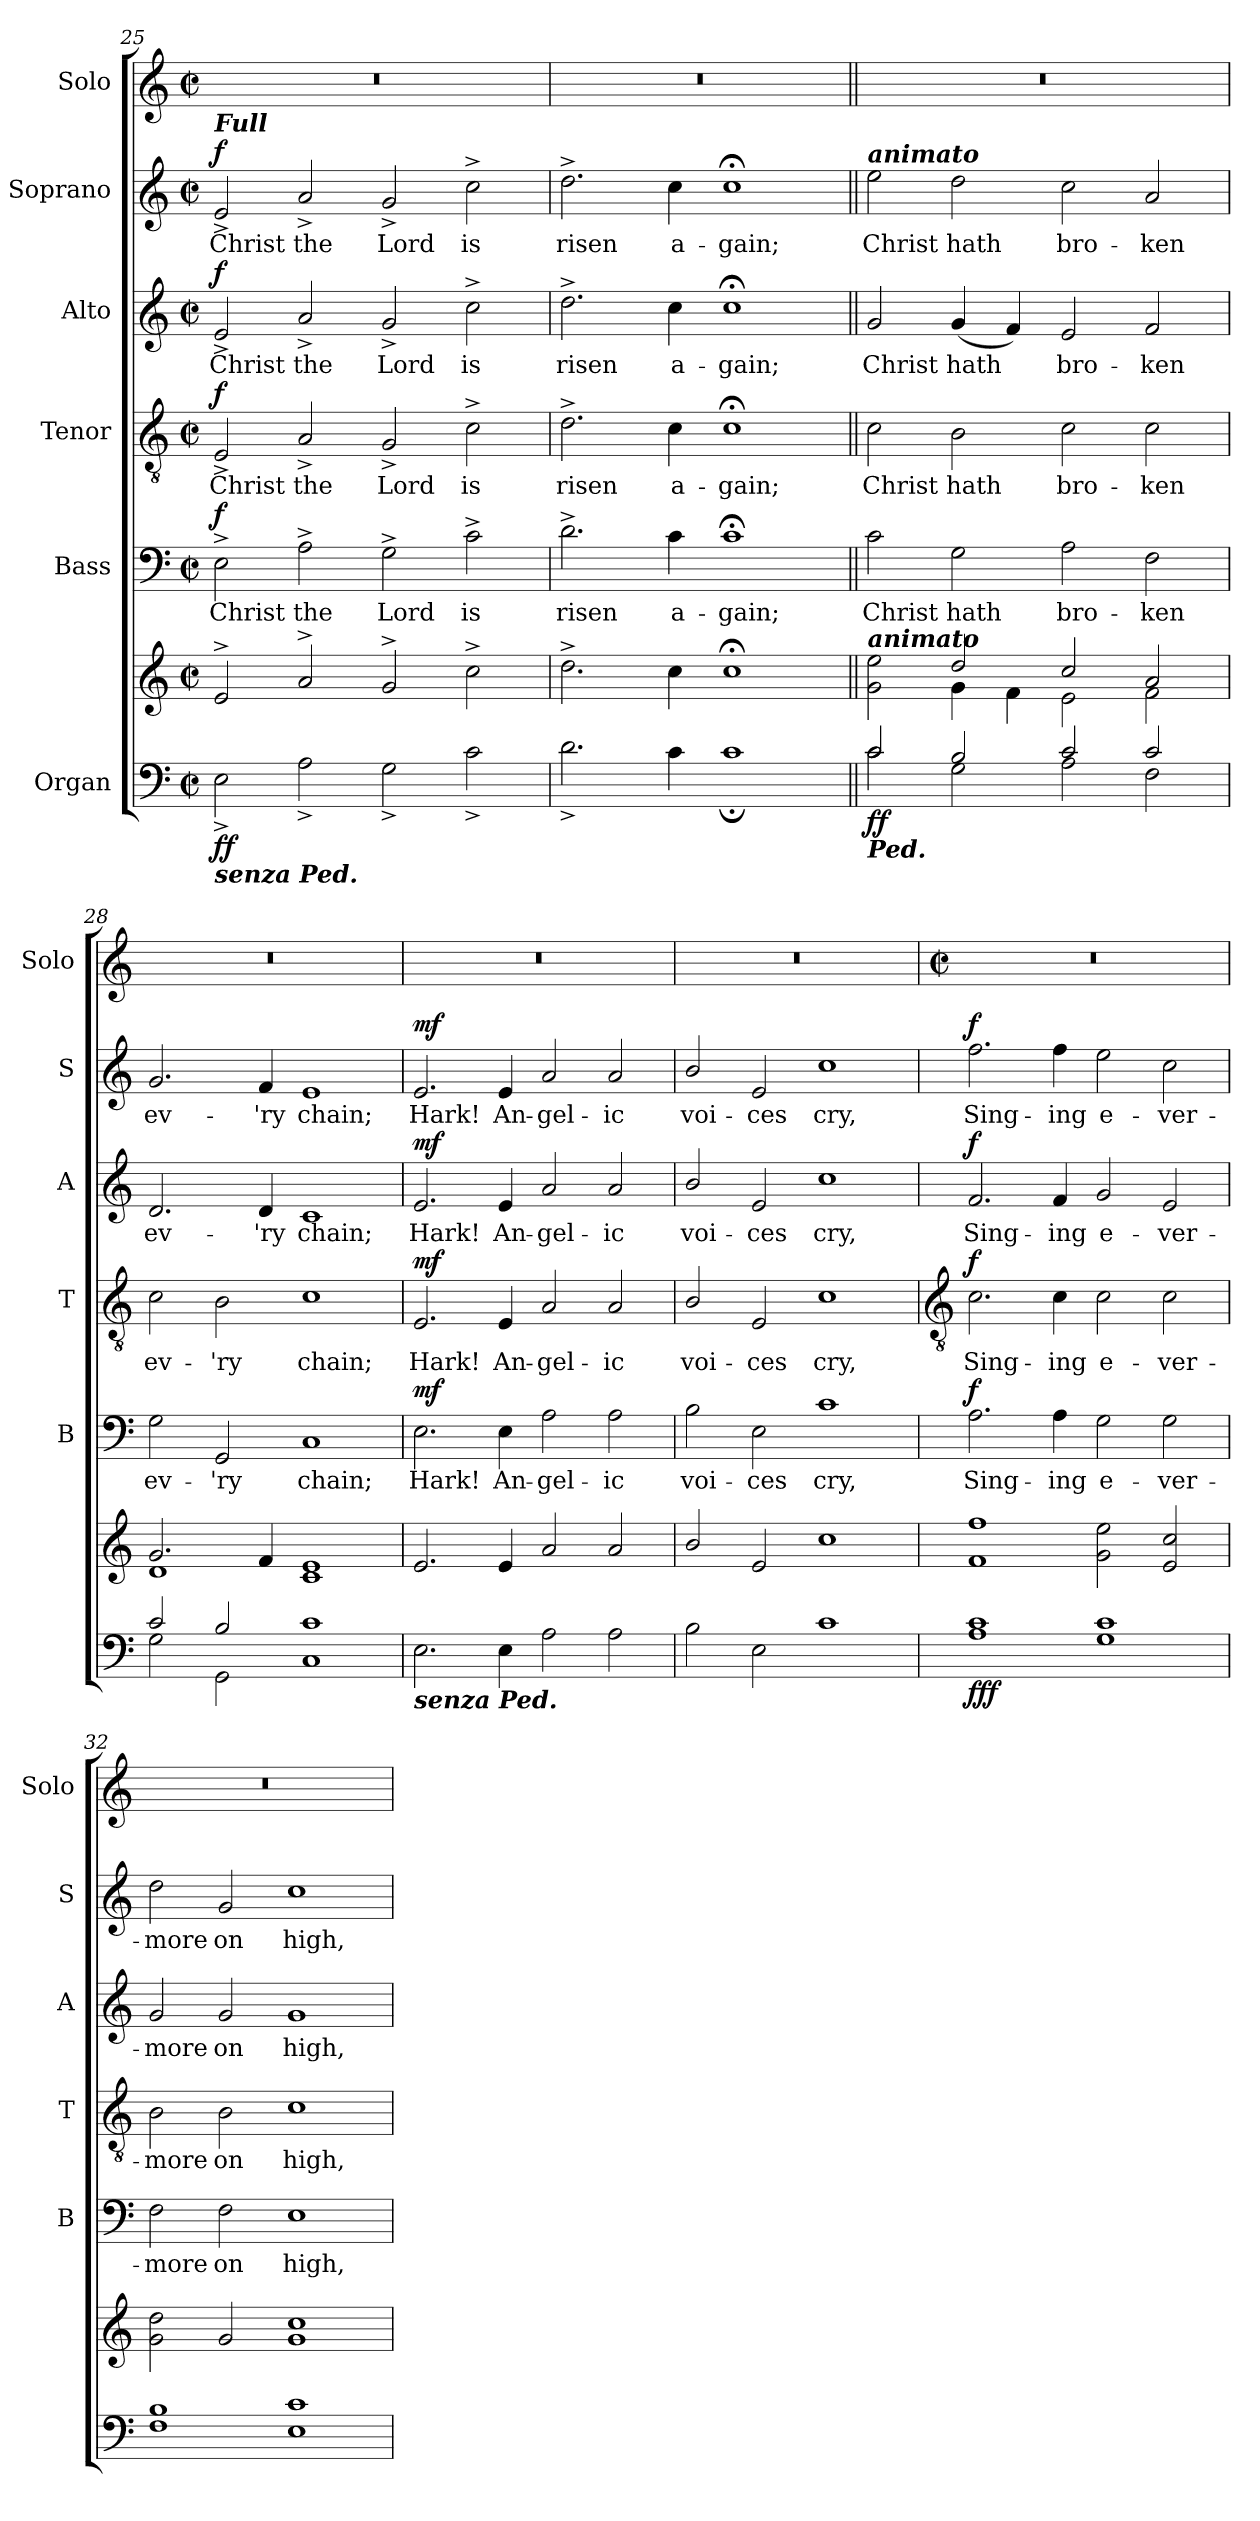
**kern	**kern	**dynam	**kern	**text	**dynam	**kern	**text	**dynam	**kern	**text	**dynam	**kern	**text	**dynam	**kern
*part6	*part6	*part6	*part5	*part5	*part5	*part4	*part4	*part4	*part3	*part3	*part3	*part2	*part2	*part2	*part1
*staff7	*staff6	*staff6/7	*staff5	*staff5	*staff5	*staff4	*staff4	*staff4	*staff3	*staff3	*staff3	*staff2	*staff2	*staff2	*staff1
*I"Organ	*	*	*I"Bass	*	*	*I"Tenor	*	*	*I"Alto	*	*	*I"Soprano	*	*	*I"Solo
*	*	*	*I'B	*	*	*I'T	*	*	*I'A	*	*	*I'S	*	*	*I'Solo
!!LO:LB:g=z
*clefF4	*clefG2	*	*clefF4	*	*	*clefGv2	*	*	*clefG2	*	*	*clefG2	*	*	*clefG2
*k[]	*k[]	*	*k[]	*	*	*k[]	*	*	*k[]	*	*	*k[]	*	*	*k[]
*C:	*C:	*	*C:	*	*	*C:	*	*	*C:	*	*	*C:	*	*	*C:
*M4/2	*M4/2	*	*M4/2	*	*	*M4/2	*	*	*M4/2	*	*	*M4/2	*	*	*M4/2
*met(c|)	*met(c|)	*	*met(c|)	*	*	*met(c|)	*	*	*met(c|)	*	*	*met(c|)	*	*	*met(c|)
=25	=25	=25	=25	=25	=25	=25	=25	=25	=25	=25	=25	=25	=25	=25	=25
*^	*^	*	*	*	*	*	*	*	*	*	*	*	*	*	*
!	!	!	!	!	!	!	!	!	!	!	!	!	!	!LO:TX:a:Bi:t=Full	!	!	!
!LO:TX:b:Bi:t=senza Ped.	!	!	!	!	!	!	!	!	!	!	!	!	!	!	!	!	!
!	!	!	!	!LO:DY:b=2	!	!LO:LY:b	!	!	!LO:LY:b	!	!	!LO:LY:b	!	!	!LO:LY:b	!	!
!	!	!	!	!LO:DY:n=1:b	!	!	!LO:DY:b	!	!	!LO:DY:b	!	!	!LO:DY:b	!	!	!LO:DY:b	!
0ryy	2E^\	2e^/	0ryy	f f	2E^	Christ	f	2E^	Christ	f	2e^	Christ	f	2e^	Christ	f	0r
!	!	!	!	!	!	!LO:LY:b	!	!	!LO:LY:b	!	!	!LO:LY:b	!	!	!LO:LY:b	!	!
.	2A^\	2a^/	.	.	2A^	the	.	2A^	the	.	2a^	the	.	2a^	the	.	.
!	!	!	!	!	!	!LO:LY:b	!	!	!LO:LY:b	!	!	!LO:LY:b	!	!	!LO:LY:b	!	!
.	2G^\	2g^/	.	.	2G^	Lord	.	2G^	Lord	.	2g^	Lord	.	2g^	Lord	.	.
!	!	!	!	!	!	!LO:LY:b	!	!	!LO:LY:b	!	!	!LO:LY:b	!	!	!LO:LY:b	!	!
.	2c^\	2cc^\	.	.	2c^	is	.	2c^	is	.	2cc^	is	.	2cc^	is	.	.
=26	=26	=26	=26	=26	=26	=26	=26	=26	=26	=26	=26	=26	=26	=26	=26	=26	=26
!	!	!	!	!	!	!LO:LY:b	!	!	!LO:LY:b	!	!	!LO:LY:b	!	!	!LO:LY:b	!	!
0ryy	2.d^\	2.dd^\	0ryy	.	2.d^	risen	.	2.d^	risen	.	2.dd^	risen	.	2.dd^	risen	.	0r
!	!	!	!	!	!	!LO:LY:b	!	!	!LO:LY:b	!	!	!LO:LY:b	!	!	!LO:LY:b	!	!
.	4c\	4cc\	.	.	4c	a-	.	4c	a-	.	4cc	a-	.	4cc	a-	.	.
!	!	!	!	!	!	!LO:LY:b	!	!	!LO:LY:b	!	!	!LO:LY:b	!	!	!LO:LY:b	!	!
.	1c;\	1cc;</	.	.	1c;<	-gain;	.	1c;<	-gain;	.	1cc;<	-gain;	.	1cc;<	-gain;	.	.
=27||	=27||	=27||	=27||	=27||	=27||	=27||	=27||	=27||	=27||	=27||	=27||	=27||	=27||	=27||	=27||	=27||	=27||
!	!	!	!	!	!	!	!	!	!	!	!	!	!	!LO:TX:a:Bi:t=animato	!	!	!
!	!	!LO:TX:a:Bi:t=animato	!	!	!	!	!	!	!	!	!	!	!	!	!	!	!
!LO:TX:b:Bi:t=Ped.	!	!	!	!	!	!	!	!	!	!	!	!	!	!	!	!	!
!	!	!	!	!LO:DY:b=2	!	!LO:LY:b	!	!	!LO:LY:b	!	!	!LO:LY:b	!	!	!LO:LY:b	!	!
!	!	!	!	!LO:DY:n=1:b	!	!	!	!	!	!	!	!	!	!	!	!	!
2c/	2c\	2ryy	2g\ 2ee\	f f	2c	Christ	.	2c	Christ	.	2g	Christ	.	2ee	Christ	.	0r
!	!	!	!	!	!	!LO:LY:b	!	!	!LO:LY:b	!	!	!LO:LY:b	!	!	!LO:LY:b	!	!
2B/	2G\	2dd/	4g\	.	2G	hath	.	2B	hath	.	(<4g	hath	.	2dd	hath	.	.
.	.	.	4f\	.	.	.	.	.	.	.	4f)	.	.	.	.	.	.
!	!	!	!	!	!	!LO:LY:b	!	!	!LO:LY:b	!	!	!LO:LY:b	!	!	!LO:LY:b	!	!
2c/	2A\	2cc/	2e\	.	2A	bro-	.	2c	bro-	.	2e	bro-	.	2cc	bro-	.	.
!	!	!	!	!	!	!LO:LY:b	!	!	!LO:LY:b	!	!	!LO:LY:b	!	!	!LO:LY:b	!	!
2c/	2F\	2a/	2f\	.	2F	-ken	.	2c	-ken	.	2f	-ken	.	2a	-ken	.	.
=28	=28	=28	=28	=28	=28	=28	=28	=28	=28	=28	=28	=28	=28	=28	=28	=28	=28
!	!	!	!	!	!	!LO:LY:b	!	!	!LO:LY:b	!	!	!LO:LY:b	!	!	!LO:LY:b	!	!
2c/	2G\	2.g/	1d\	.	2G	ev-	.	2c	ev-	.	2.d	ev-	.	2.g	ev-	.	0r
!	!	!	!	!	!	!LO:LY:b	!	!	!LO:LY:b	!	!	!	!	!	!	!	!
2B/	2GG\	.	.	.	2GG	-'ry	.	2B	-'ry	.	.	.	.	.	.	.	.
!	!	!	!	!	!	!	!	!	!	!	!	!LO:LY:b	!	!	!LO:LY:b	!	!
.	.	4f/	.	.	.	.	.	.	.	.	4d	-'ry	.	4f	-'ry	.	.
!	!	!	!	!	!	!LO:LY:b	!	!	!LO:LY:b	!	!	!LO:LY:b	!	!	!LO:LY:b	!	!
1c/	1C\	1e/	1c\	.	1C	chain;	.	1c	chain;	.	1c	chain;	.	1e	chain;	.	.
=29	=29	=29	=29	=29	=29	=29	=29	=29	=29	=29	=29	=29	=29	=29	=29	=29	=29
!LO:TX:b:Bi:t=senza Ped.	!	!	!	!	!	!	!	!	!	!	!	!	!	!	!	!	!
!	!	!	!	!LO:DY:b=2	!	!LO:LY:b	!	!	!LO:LY:b	!	!	!LO:LY:b	!	!	!LO:LY:b	!	!
!	!	!	!	!LO:DY:n=1:b	!	!	!LO:DY:b	!	!	!LO:DY:b	!	!	!LO:DY:b	!	!	!LO:DY:b	!
0ryy	2.E\	2.e/	0ryy	mf mf	2.E	Hark!	mf	2.E	Hark!	mf	2.e	Hark!	mf	2.e	Hark!	mf	0r
!	!	!	!	!	!	!LO:LY:b	!	!	!LO:LY:b	!	!	!LO:LY:b	!	!	!LO:LY:b	!	!
.	4E\	4e/	.	.	4E	An-	.	4E	An-	.	4e	An-	.	4e	An-	.	.
!	!	!	!	!	!	!LO:LY:b	!	!	!LO:LY:b	!	!	!LO:LY:b	!	!	!LO:LY:b	!	!
.	2A\	2a/	.	.	2A	-gel-	.	2A	-gel-	.	2a	-gel-	.	2a	-gel-	.	.
!	!	!	!	!	!	!LO:LY:b	!	!	!LO:LY:b	!	!	!LO:LY:b	!	!	!LO:LY:b	!	!
.	2A\	2a/	.	.	2A	-ic	.	2A	-ic	.	2a	-ic	.	2a	-ic	.	.
=30	=30	=30	=30	=30	=30	=30	=30	=30	=30	=30	=30	=30	=30	=30	=30	=30	=30
!	!	!	!	!	!	!LO:LY:b	!	!	!LO:LY:b	!	!	!LO:LY:b	!	!	!LO:LY:b	!	!
0ryy	2B\	2b/	0ryy	.	2B\	voi-	.	2B/	voi-	.	2b/	voi-	.	2b/	voi-	.	0r
!	!	!	!	!	!	!LO:LY:b	!	!	!LO:LY:b	!	!	!LO:LY:b	!	!	!LO:LY:b	!	!
.	2E\	2e/	.	.	2E	-ces	.	2E	-ces	.	2e	-ces	.	2e	-ces	.	.
!	!	!	!	!	!	!LO:LY:b	!	!	!LO:LY:b	!	!	!LO:LY:b	!	!	!LO:LY:b	!	!
.	1c\	1cc/	.	.	1c	cry,	.	1c	cry,	.	1cc	cry,	.	1cc	cry,	.	.
*	*	*v	*v	*	*	*	*	*	*	*	*	*	*	*	*	*	*
!!LO:LB:g=z
=31	=31	=31	=31	=31	=31	=31	=31	=31	=31	=31	=31	=31	=31	=31	=31	=31
*	*	*	*	*	*	*	*clefGv2	*	*	*	*	*	*	*	*	*
*	*	*	*	*	*	*	*	*	*	*	*	*	*	*	*	*M4/2
*	*	*	*	*	*	*	*	*	*	*	*	*	*	*	*	*met(c|)
!	!	!	!LO:DY:b=2	!	!LO:LY:b	!	!	!LO:LY:b	!	!	!LO:LY:b	!	!	!LO:LY:b	!	!
!	!	!	!LO:DY:n=1:b=2	!	!	!	!	!	!	!	!	!	!	!	!	!
!	!	!	!LO:DY:n=2:b	!	!	!LO:DY:b	!	!	!LO:DY:b	!	!	!LO:DY:b	!	!	!LO:DY:b	!
1c/	1A\	1f 1ff	f f f	2.A	Sing-	f	2.c	Sing-	f	2.f	Sing-	f	2.ff	Sing-	f	0r
!	!	!	!	!	!LO:LY:b	!	!	!LO:LY:b	!	!	!LO:LY:b	!	!	!LO:LY:b	!	!
.	.	.	.	4A	-ing	.	4c	-ing	.	4f	-ing	.	4ff	-ing	.	.
!	!	!	!	!	!LO:LY:b	!	!	!LO:LY:b	!	!	!LO:LY:b	!	!	!LO:LY:b	!	!
1c/	1G\	2g 2ee	.	2G	e-	.	2c	e-	.	2g	e-	.	2ee	e-	.	.
!	!	!	!	!	!LO:LY:b	!	!	!LO:LY:b	!	!	!LO:LY:b	!	!	!LO:LY:b	!	!
.	.	2e 2cc	.	2G	-ver-	.	2c	-ver-	.	2e	-ver-	.	2cc	-ver-	.	.
=32	=32	=32	=32	=32	=32	=32	=32	=32	=32	=32	=32	=32	=32	=32	=32	=32
!	!	!	!	!	!LO:LY:b	!	!	!LO:LY:b	!	!	!LO:LY:b	!	!	!LO:LY:b	!	!
1B/	1F\	2g 2dd	.	2F	-more	.	2B	-more	.	2g	-more	.	2dd	-more	.	0r
!	!	!	!	!	!LO:LY:b	!	!	!LO:LY:b	!	!	!LO:LY:b	!	!	!LO:LY:b	!	!
.	.	2g	.	2F	on	.	2B	on	.	2g	on	.	2g	on	.	.
!	!	!	!	!	!LO:LY:b	!	!	!LO:LY:b	!	!	!LO:LY:b	!	!	!LO:LY:b	!	!
1c/	1E\	1g 1cc	.	1E	high,	.	1c	high,	.	1g	high,	.	1cc	high,	.	.
*v	*v	*	*	*	*	*	*	*	*	*	*	*	*	*	*	*
=	=	=	=	=	=	=	=	=	=	=	=	=	=	=	=
*-	*-	*-	*-	*-	*-	*-	*-	*-	*-	*-	*-	*-	*-	*-	*-
